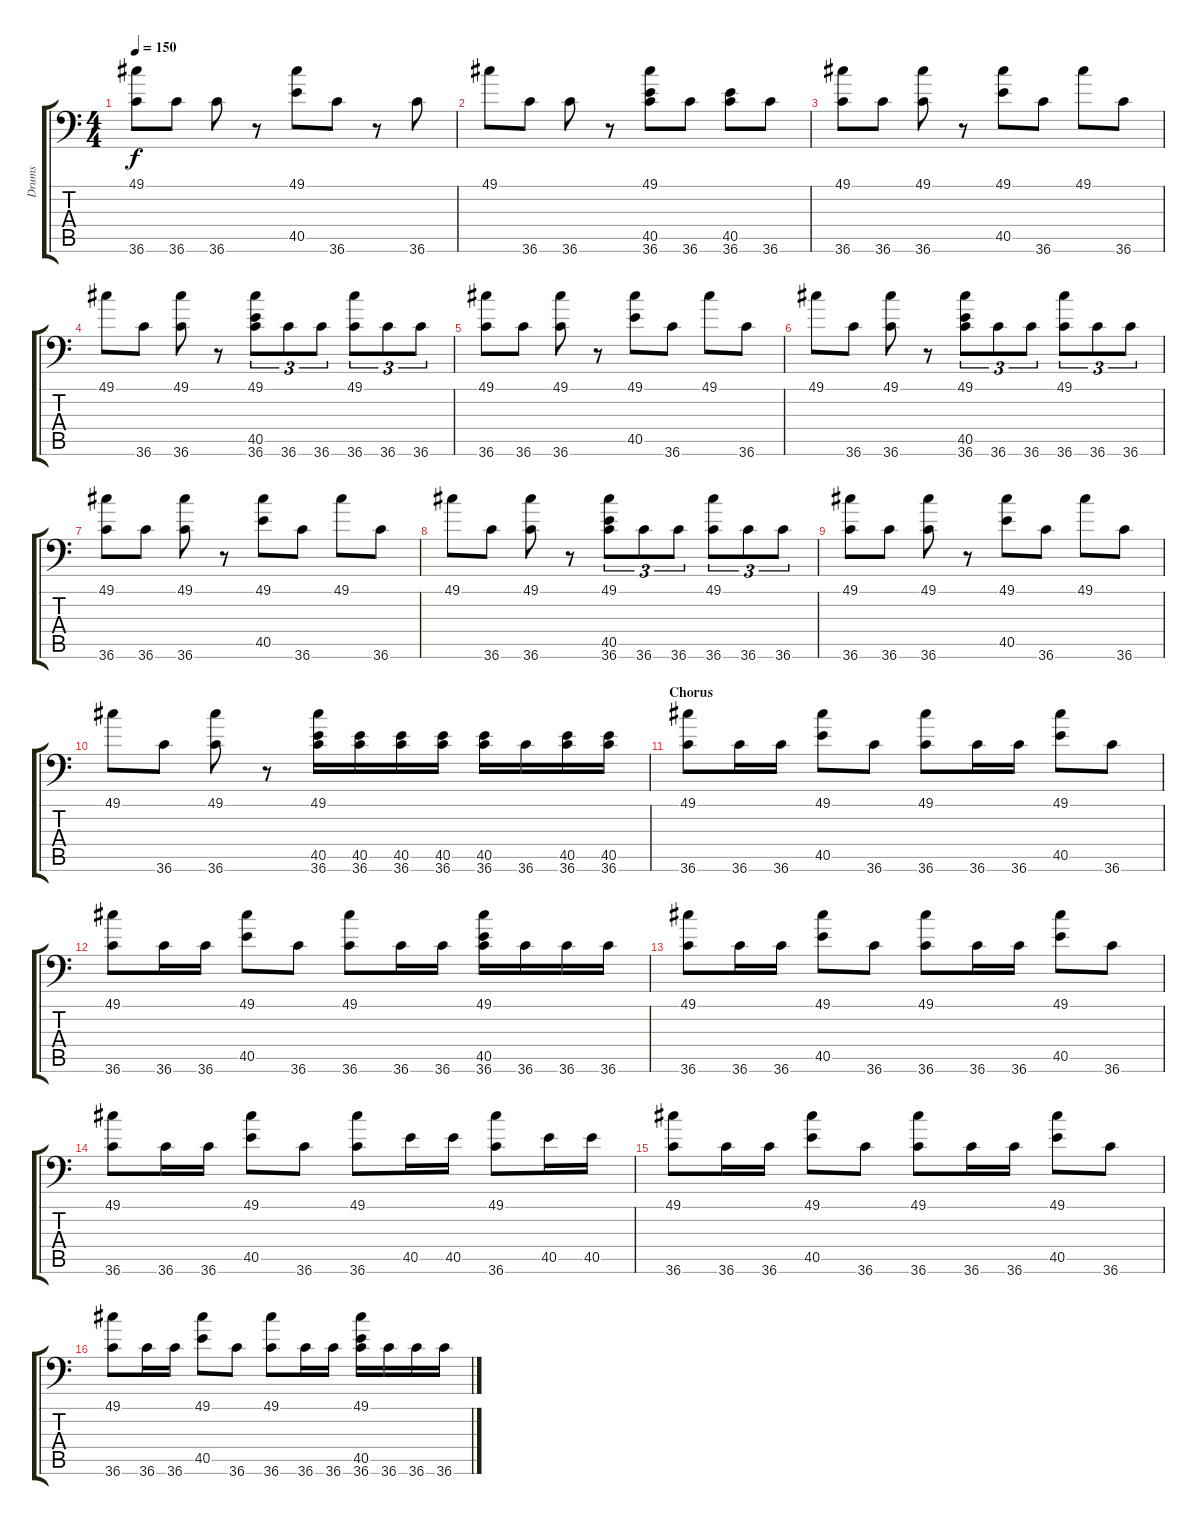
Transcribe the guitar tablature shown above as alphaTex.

\track ("Drums" "Drums") {instrument acousticgrandpiano}
\staff {score tabs}
\tuning (C-1 C-1 C-1 C-1 C-1 C-1) {hide}
\ts (4 4)
\tempo 150
\clef f4
\ks c
(49.1 36.6).8{dy f} 36.6.8 36.6.8 r.8 (49.1 40.5).8 36.6.8 r.8 36.6.8 |
49.1.8 36.6.8 36.6.8 r.8 (49.1 40.5 36.6).8 36.6.8 (40.5 36.6).8 36.6.8 |
(49.1 36.6).8 36.6.8 (49.1 36.6).8 r.8 (49.1 40.5).8 36.6.8 49.1.8 36.6.8 |
49.1.8 36.6.8 (49.1 36.6).8 r.8 (49.1 40.5 36.6).8{tu (3 2)} 36.6.8{tu (3 2)} 36.6.8{tu (3 2)} (49.1 36.6).8{tu (3 2)} 36.6.8{tu (3 2)} 36.6.8{tu (3 2)} |
(49.1 36.6).8 36.6.8 (49.1 36.6).8 r.8 (49.1 40.5).8 36.6.8 49.1.8 36.6.8 |
49.1.8 36.6.8 (49.1 36.6).8 r.8 (49.1 40.5 36.6).8{tu (3 2)} 36.6.8{tu (3 2)} 36.6.8{tu (3 2)} (49.1 36.6).8{tu (3 2)} 36.6.8{tu (3 2)} 36.6.8{tu (3 2)} |
(49.1 36.6).8 36.6.8 (49.1 36.6).8 r.8 (49.1 40.5).8 36.6.8 49.1.8 36.6.8 |
49.1.8 36.6.8 (49.1 36.6).8 r.8 (49.1 40.5 36.6).8{tu (3 2)} 36.6.8{tu (3 2)} 36.6.8{tu (3 2)} (49.1 36.6).8{tu (3 2)} 36.6.8{tu (3 2)} 36.6.8{tu (3 2)} |
(49.1 36.6).8 36.6.8 (49.1 36.6).8 r.8 (49.1 40.5).8 36.6.8 49.1.8 36.6.8 |
49.1.8 36.6.8 (49.1 36.6).8 r.8 (49.1 40.5 36.6).16 (40.5 36.6).16 (40.5 36.6).16 (40.5 36.6).16 (40.5 36.6).16 36.6.16 (40.5 36.6).16 (40.5 36.6).16 |
\section ("" "Chorus")
(49.1 36.6).8 36.6.16 36.6.16 (49.1 40.5).8 36.6.8 (49.1 36.6).8 36.6.16 36.6.16 (49.1 40.5).8 36.6.8 |
(49.1 36.6).8 36.6.16 36.6.16 (49.1 40.5).8 36.6.8 (49.1 36.6).8 36.6.16 36.6.16 (49.1 40.5 36.6).16 36.6.16 36.6.16 36.6.16 |
(49.1 36.6).8 36.6.16 36.6.16 (49.1 40.5).8 36.6.8 (49.1 36.6).8 36.6.16 36.6.16 (49.1 40.5).8 36.6.8 |
(49.1 36.6).8 36.6.16 36.6.16 (49.1 40.5).8 36.6.8 (49.1 36.6).8 40.5.16 40.5.16 (49.1 36.6).8 40.5.16 40.5.16 |
(49.1 36.6).8 36.6.16 36.6.16 (49.1 40.5).8 36.6.8 (49.1 36.6).8 36.6.16 36.6.16 (49.1 40.5).8 36.6.8 |
(49.1 36.6).8 36.6.16 36.6.16 (49.1 40.5).8 36.6.8 (49.1 36.6).8 36.6.16 36.6.16 (49.1 40.5 36.6).16 36.6.16 36.6.16 36.6.16
